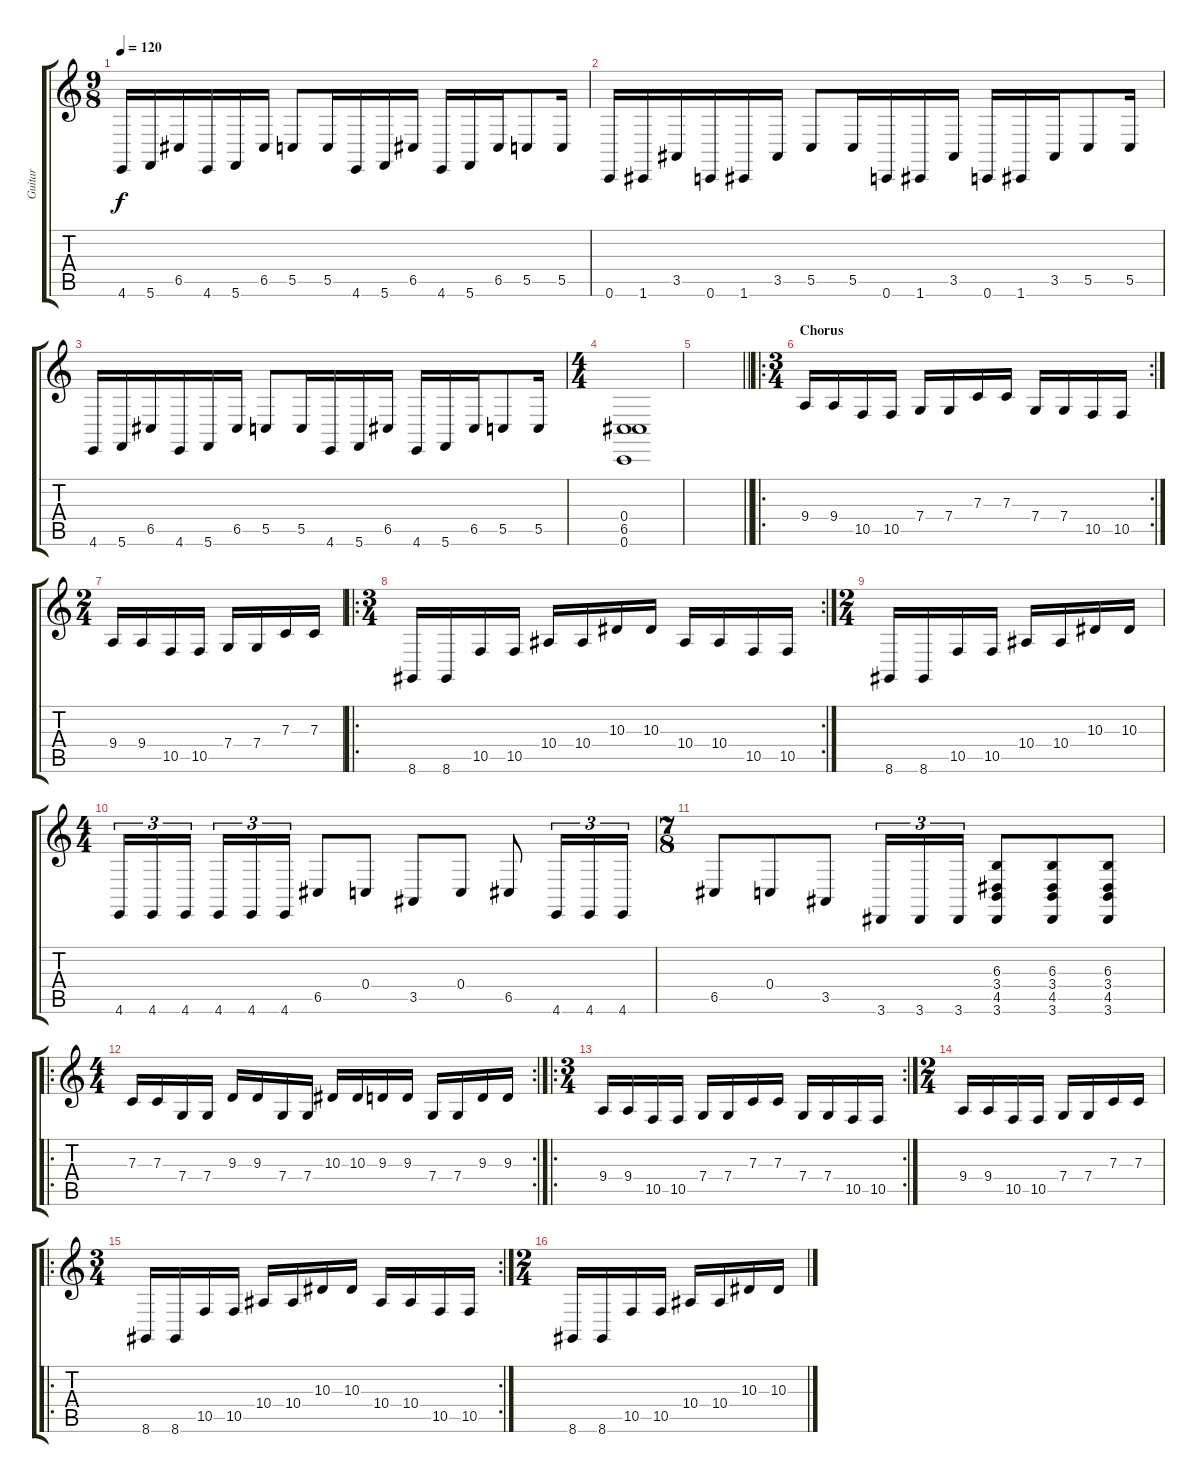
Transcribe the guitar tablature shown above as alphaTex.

\track ("Guitar" "Guitar") {instrument brightacousticpiano}
\staff {score tabs}
\tuning (D4 A3 F3 C3 G2 C2) {hide}
\ts (9 8)
\tempo 120
\clef g2
\ks c
4.6.16{dy f} 5.6.16 6.5.16 4.6.16 5.6.16 6.5.16 5.5.8 5.5.16 4.6.16 5.6.16 6.5.16 4.6.16 5.6.16 6.5.16 5.5.8 5.5.16 |
0.6.16 1.6.16 3.5.16 0.6.16 1.6.16 3.5.16 5.5.8 5.5.16 0.6.16 1.6.16 3.5.16 0.6.16 1.6.16 3.5.16 5.5.8 5.5.16 |
4.6.16 5.6.16 6.5.16 4.6.16 5.6.16 6.5.16 5.5.8 5.5.16 4.6.16 5.6.16 6.5.16 4.6.16 5.6.16 6.5.16 5.5.8 5.5.16 |
\ts (4 4)
(0.4 6.5 0.6).1 |
\barLineRight lightlight
|
\ro
\rc 2
\ts (3 4)
\section ("" "Chorus")
9.4.16 9.4.16 10.5.16 10.5.16 7.4.16 7.4.16 7.3.16 7.3.16 7.4.16 7.4.16 10.5.16 10.5.16 |
\ts (2 4)
9.4.16 9.4.16 10.5.16 10.5.16 7.4.16 7.4.16 7.3.16 7.3.16 |
\ro
\rc 2
\ts (3 4)
8.6.16 8.6.16 10.5.16 10.5.16 10.4.16 10.4.16 10.3.16 10.3.16 10.4.16 10.4.16 10.5.16 10.5.16 |
\ts (2 4)
8.6.16 8.6.16 10.5.16 10.5.16 10.4.16 10.4.16 10.3.16 10.3.16 |
\ts (4 4)
4.6.16{tu (3 2)} 4.6.16{tu (3 2)} 4.6.16{tu (3 2) beam splitsecondary} 4.6.16{tu (3 2)} 4.6.16{tu (3 2)} 4.6.16{tu (3 2)} 6.5.8 0.4.8 3.5.8 0.4.8 6.5.8 4.6.16{tu (3 2)} 4.6.16{tu (3 2)} 4.6.16{tu (3 2)} |
\ts (7 8)
6.5.8 0.4.8 3.5.8 3.6.16{tu (3 2)} 3.6.16{tu (3 2)} 3.6.16{tu (3 2)} (6.3 3.4 4.5 3.6).8 (6.3 3.4 4.5 3.6).8 (6.3 3.4 4.5 3.6).8 |
\ro
\rc 2
\ts (4 4)
7.3.16 7.3.16 7.4.16 7.4.16 9.3.16 9.3.16 7.4.16 7.4.16 10.3.16 10.3.16 9.3.16 9.3.16 7.4.16 7.4.16 9.3.16 9.3.16 |
\ro
\rc 2
\ts (3 4)
9.4.16 9.4.16 10.5.16 10.5.16 7.4.16 7.4.16 7.3.16 7.3.16 7.4.16 7.4.16 10.5.16 10.5.16 |
\ts (2 4)
9.4.16 9.4.16 10.5.16 10.5.16 7.4.16 7.4.16 7.3.16 7.3.16 |
\ro
\rc 2
\ts (3 4)
8.6.16 8.6.16 10.5.16 10.5.16 10.4.16 10.4.16 10.3.16 10.3.16 10.4.16 10.4.16 10.5.16 10.5.16 |
\ts (2 4)
8.6.16 8.6.16 10.5.16 10.5.16 10.4.16 10.4.16 10.3.16 10.3.16
